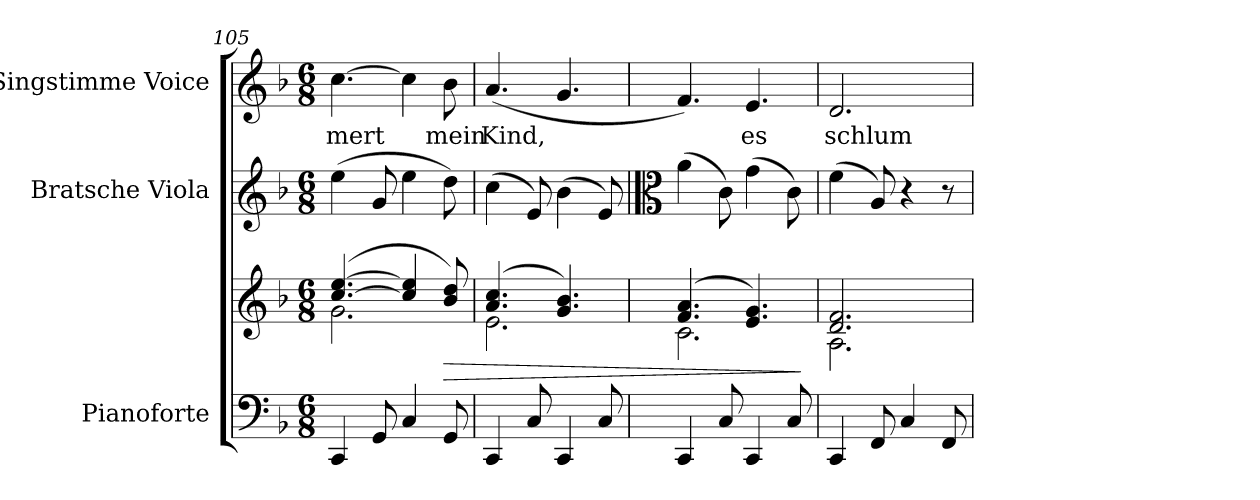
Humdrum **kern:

**kern	**kern	**dynam	**kern	**kern	**text
*part3	*part3	*part3	*part2	*part1	*part1
*staff4	*staff3	*staff3/4	*staff2	*staff1	*staff1
*I"Pianoforte	*	*	*I"Bratsche Viola	*I"Singstimme Voice	*
*I'Pno	*	*	*I'Vla	*	*
*clefF4	*clefG2	*	*clefG2	*clefG2	*
*k[b-]	*k[b-]	*	*k[b-]	*k[b-]	*
*M6/8	*M6/8	*	*M6/8	*M6/8	*
=105	=105	=105	=105	=105	=105
*	*^	*	*	*	*
4CC/	([4.cc/ [4.ee/	2.g\	.	(4ee\	[4.cc\	-mert
8GG/	.	.	.	8g/	.	.
4C/	4cc/] 4ee/]	.	.	4ee\	4cc\]	.
!	!	!	!LO:HP:b	!	!	!
8GG/	8b-/ 8dd/)	.	>	8dd\)	8b-\	mein
=106	=106	=106	=106	=106	=106	=106
4CC/	(4.a/ 4.cc/	2.e\	.	(4cc\	(>4.a/	Kind,
8C/	.	.	.	8e/)	.	.
4CC/	4.g/ 4.b-/)	.	.	(4b-\	4.g/	.
8C/	.	.	.	8e/)	.	.
=107	=107	=107	=107	=107	=107	=107
*	*	*	*	*clefC3	*	*
4CC/	(4.f/ 4.a/	2.c\	.	(4a\	4.f/)	.
8C/	.	.	.	8c\)	.	.
4CC/	4.e/ 4.g/)	.	.	(4g\	4.e/	es
8C/	.	.	.	8c\)	.	.
*	*v	*v	*	*	*	*
.	.	]	.	.	.
=108	=108	=108	=108	=108	=108
*	*^	*	*	*	*
4CC/	2.d/ 2.f/	2.A\	.	(4f\	2.d/	schlum-
8FF/	.	.	.	8A/)	.	.
4C/	.	.	.	4r	.	.
8FF/	.	.	.	8r	.	.
*	*v	*v	*	*	*	*
=	=	=	=	=	=
*-	*-	*-	*-	*-	*-
